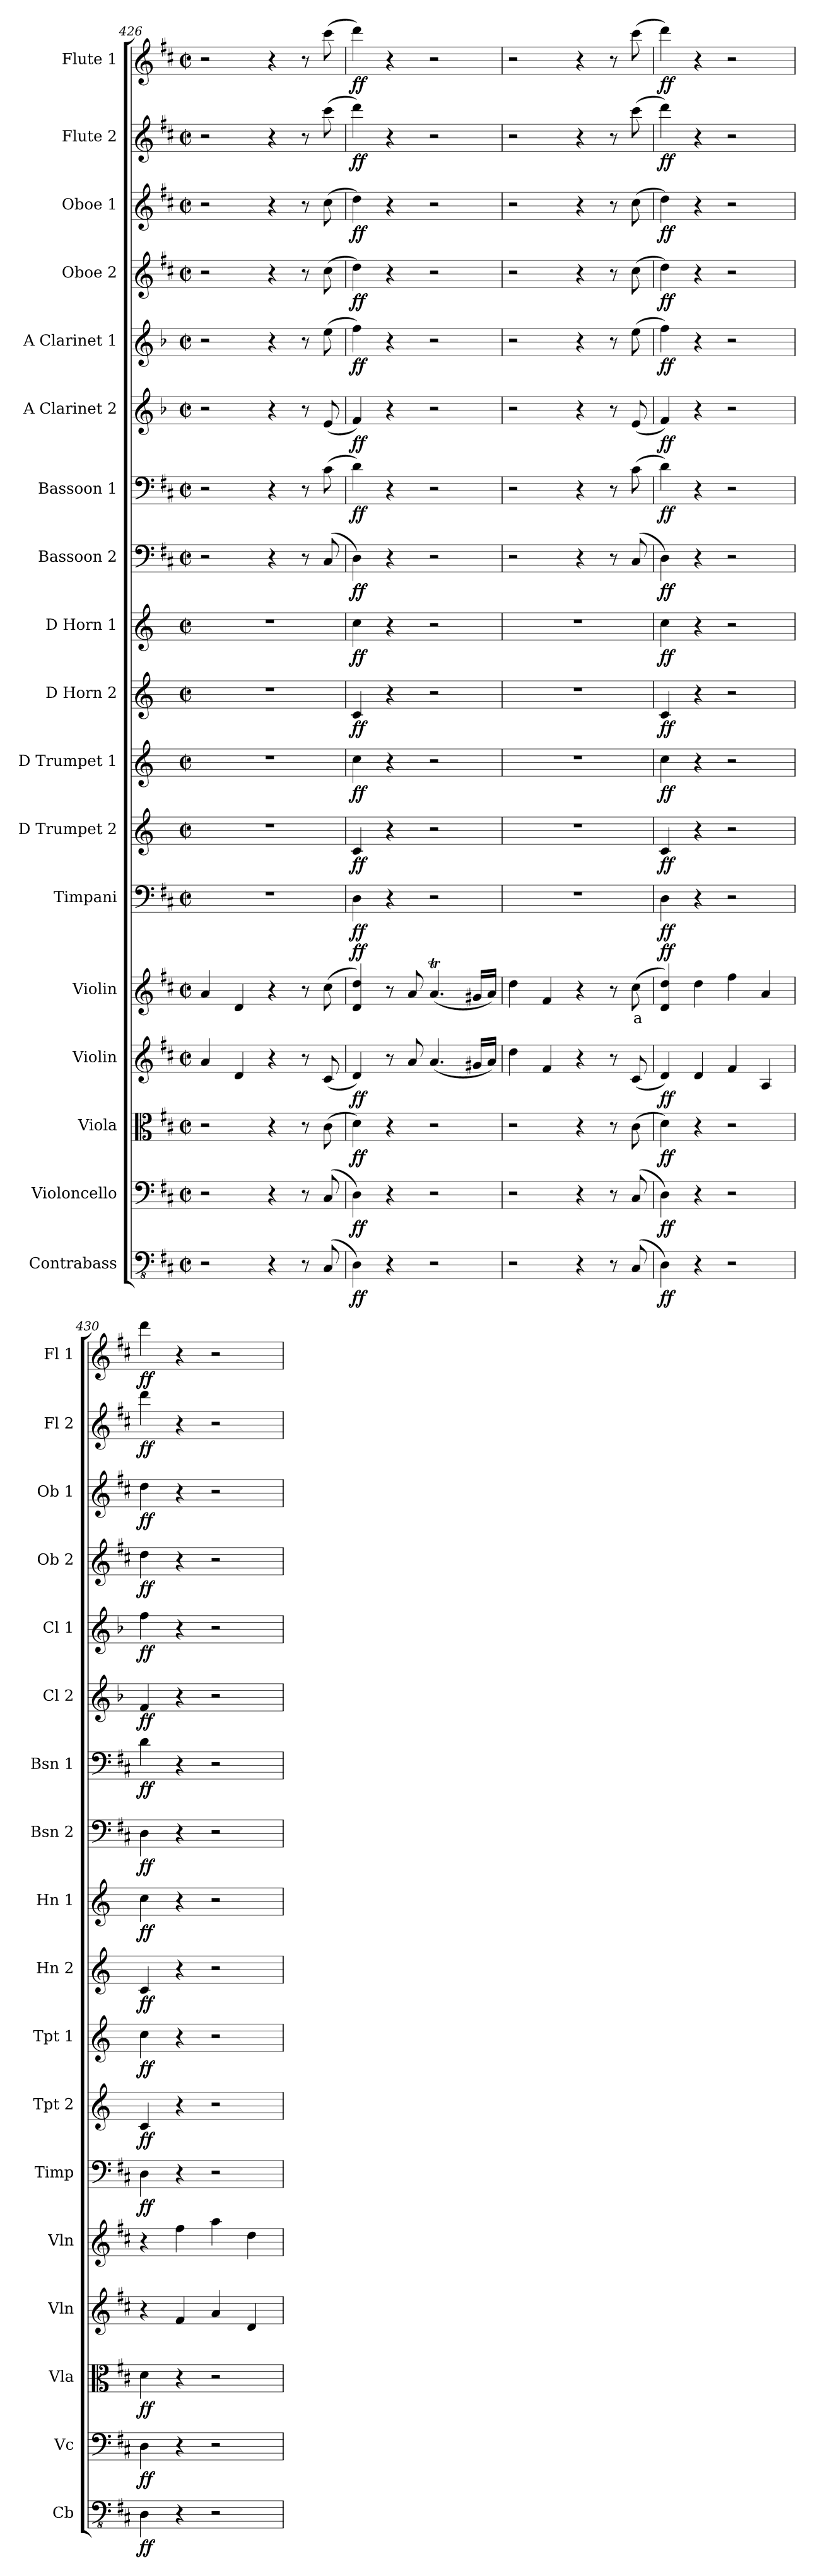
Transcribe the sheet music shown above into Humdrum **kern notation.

**kern	**dynam	**kern	**dynam	**kern	**dynam	**kern	**dynam	**kern	**text	**dynam	**kern	**dynam	**kern	**dynam	**kern	**dynam	**kern	**dynam	**kern	**dynam	**kern	**dynam	**kern	**dynam	**kern	**dynam	**kern	**dynam	**kern	**dynam	**kern	**dynam	**kern	**dynam	**kern	**dynam
*part18	*part18	*part17	*part17	*part16	*part16	*part15	*part15	*part14	*part14	*part14	*part13	*part13	*part12	*part12	*part11	*part11	*part10	*part10	*part9	*part9	*part8	*part8	*part7	*part7	*part6	*part6	*part5	*part5	*part4	*part4	*part3	*part3	*part2	*part2	*part1	*part1
*staff18	*staff18	*staff17	*staff17	*staff16	*staff16	*staff15	*staff15	*staff14	*staff14	*staff14	*staff13	*staff13	*staff12	*staff12	*staff11	*staff11	*staff10	*staff10	*staff9	*staff9	*staff8	*staff8	*staff7	*staff7	*staff6	*staff6	*staff5	*staff5	*staff4	*staff4	*staff3	*staff3	*staff2	*staff2	*staff1	*staff1
*I"Contrabass	*	*I"Violoncello	*	*I"Viola	*	*I"Violin	*	*I"Violin	*	*	*I"Timpani	*	*I"D Trumpet 2	*	*I"D Trumpet 1	*	*I"D Horn 2	*	*I"D Horn 1	*	*I"Bassoon 2	*	*I"Bassoon 1	*	*I"A Clarinet 2	*	*I"A Clarinet 1	*	*I"Oboe 2	*	*I"Oboe 1	*	*I"Flute 2	*	*I"Flute 1	*
*I'Cb	*	*I'Vc	*	*I'Vla	*	*I'Vln	*	*I'Vln	*	*	*I'Timp	*	*I'Tpt 2	*	*I'Tpt 1	*	*I'Hn 2	*	*I'Hn 1	*	*I'Bsn 2	*	*I'Bsn 1	*	*I'Cl 2	*	*I'Cl 1	*	*I'Ob 2	*	*I'Ob 1	*	*I'Fl 2	*	*I'Fl 1	*
!!LO:PB:g=z
*clefFv4	*	*clefF4	*	*clefC3	*	*clefG2	*	*clefG2	*	*	*clefF4	*	*clefG2	*	*clefG2	*	*clefG2	*	*clefG2	*	*clefF4	*	*clefF4	*	*clefG2	*	*clefG2	*	*clefG2	*	*clefG2	*	*clefG2	*	*clefG2	*
*	*	*	*	*	*	*	*	*	*	*	*	*	*ITrd-1c-2	*	*ITrd-1c-2	*	*ITrd6c10	*	*ITrd6c10	*	*	*	*	*	*ITrd2c3	*	*ITrd2c3	*	*	*	*	*	*	*	*	*
*k[f#c#]	*	*k[f#c#]	*	*k[f#c#]	*	*k[f#c#]	*	*k[f#c#]	*	*	*k[f#c#]	*	*k[f#c#]	*	*k[f#c#]	*	*k[f#c#]	*	*k[f#c#]	*	*k[f#c#]	*	*k[f#c#]	*	*k[f#c#]	*	*k[f#c#]	*	*k[f#c#]	*	*k[f#c#]	*	*k[f#c#]	*	*k[f#c#]	*
*M2/2	*	*M2/2	*	*M2/2	*	*M2/2	*	*M2/2	*	*	*M2/2	*	*M2/2	*	*M2/2	*	*M2/2	*	*M2/2	*	*M2/2	*	*M2/2	*	*M2/2	*	*M2/2	*	*M2/2	*	*M2/2	*	*M2/2	*	*M2/2	*
*met(c|)	*	*met(c|)	*	*met(c|)	*	*met(c|)	*	*met(c|)	*	*	*met(c|)	*	*met(c|)	*	*met(c|)	*	*met(c|)	*	*met(c|)	*	*met(c|)	*	*met(c|)	*	*met(c|)	*	*met(c|)	*	*met(c|)	*	*met(c|)	*	*met(c|)	*	*met(c|)	*
=426	=426	=426	=426	=426	=426	=426	=426	=426	=426	=426	=426	=426	=426	=426	=426	=426	=426	=426	=426	=426	=426	=426	=426	=426	=426	=426	=426	=426	=426	=426	=426	=426	=426	=426	=426	=426
2r	.	2r	.	2r	.	4a/	.	4a/	.	.	1r	.	1r	.	1r	.	1r	.	1r	.	2r	.	2r	.	2r	.	2r	.	2r	.	2r	.	2r	.	2r	.
.	.	.	.	.	.	4d/	.	4d/	.	.	.	.	.	.	.	.	.	.	.	.	.	.	.	.	.	.	.	.	.	.	.	.	.	.	.	.
4r	.	4r	.	4r	.	4r	.	4r	.	.	.	.	.	.	.	.	.	.	.	.	4r	.	4r	.	4r	.	4r	.	4r	.	4r	.	4r	.	4r	.
8r	.	8r	.	8r	.	8r	.	8r	.	.	.	.	.	.	.	.	.	.	.	.	8r	.	8r	.	8r	.	8r	.	8r	.	8r	.	8r	.	8r	.
(<8CC#/	.	(<8C#/	.	(>8c#\	.	(<8c#/	.	(>8cc#\	.	.	.	.	.	.	.	.	.	.	.	.	(<8C#/	.	(>8c#\	.	(<8c#/	.	(>8cc#\	.	(>8cc#\	.	(>8cc#\	.	(>8ccc#\	.	(>8ccc#\	.
=427	=427	=427	=427	=427	=427	=427	=427	=427	=427	=427	=427	=427	=427	=427	=427	=427	=427	=427	=427	=427	=427	=427	=427	=427	=427	=427	=427	=427	=427	=427	=427	=427	=427	=427	=427	=427
!	!LO:DY:b	!	!LO:DY:b	!	!LO:DY:b	!	!LO:DY:b	!	!	!LO:DY:b	!	!LO:DY:b	!	!LO:DY:b	!	!LO:DY:b	!	!LO:DY:b	!	!LO:DY:b	!	!LO:DY:b	!	!LO:DY:b	!	!LO:DY:b	!	!LO:DY:b	!	!LO:DY:b	!	!LO:DY:b	!	!LO:DY:b	!	!LO:DY:b
4DD\)	ff	4D\)	ff	4d\)	ff	4d/)	ff	4d/ 4dd/)	.	ff	4D\	ff	4d/	ff	4dd\	ff	4D/	ff	4d\	ff	4D\)	ff	4d\)	ff	4d/)	ff	4dd\)	ff	4dd\)	ff	4dd\)	ff	4ddd\)	ff	4ddd\)	ff
4r	.	4r	.	4r	.	8r	.	8r	.	.	4r	.	4r	.	4r	.	4r	.	4r	.	4r	.	4r	.	4r	.	4r	.	4r	.	4r	.	4r	.	4r	.
.	.	.	.	.	.	8a/	.	8a/	.	.	.	.	.	.	.	.	.	.	.	.	.	.	.	.	.	.	.	.	.	.	.	.	.	.	.	.
2r	.	2r	.	2r	.	(<4.a/	.	(<4.aT/	.	.	2r	.	2r	.	2r	.	2r	.	2r	.	2r	.	2r	.	2r	.	2r	.	2r	.	2r	.	2r	.	2r	.
.	.	.	.	.	.	16g#X/LL	.	16g#X/LL	.	.	.	.	.	.	.	.	.	.	.	.	.	.	.	.	.	.	.	.	.	.	.	.	.	.	.	.
.	.	.	.	.	.	16a/JJ)	.	16a/JJ)	.	.	.	.	.	.	.	.	.	.	.	.	.	.	.	.	.	.	.	.	.	.	.	.	.	.	.	.
=428	=428	=428	=428	=428	=428	=428	=428	=428	=428	=428	=428	=428	=428	=428	=428	=428	=428	=428	=428	=428	=428	=428	=428	=428	=428	=428	=428	=428	=428	=428	=428	=428	=428	=428	=428	=428
2r	.	2r	.	2r	.	4dd\	.	4dd\	.	.	1r	.	1r	.	1r	.	1r	.	1r	.	2r	.	2r	.	2r	.	2r	.	2r	.	2r	.	2r	.	2r	.
.	.	.	.	.	.	4f#/	.	4f#/	.	.	.	.	.	.	.	.	.	.	.	.	.	.	.	.	.	.	.	.	.	.	.	.	.	.	.	.
4r	.	4r	.	4r	.	4r	.	4r	.	.	.	.	.	.	.	.	.	.	.	.	4r	.	4r	.	4r	.	4r	.	4r	.	4r	.	4r	.	4r	.
8r	.	8r	.	8r	.	8r	.	8r	.	.	.	.	.	.	.	.	.	.	.	.	8r	.	8r	.	8r	.	8r	.	8r	.	8r	.	8r	.	8r	.
!	!	!	!	!	!	!	!	!	!LO:LY:b:color=#FF0000	!	!	!	!	!	!	!	!	!	!	!	!	!	!	!	!	!	!	!	!	!	!	!	!	!	!	!
(<8CC#/	.	(<8C#/	.	(>8c#\	.	(<8c#/	.	(>8cc#\	a	.	.	.	.	.	.	.	.	.	.	.	(<8C#/	.	(>8c#\	.	(<8c#/	.	(>8cc#\	.	(>8cc#\	.	(>8cc#\	.	(>8ccc#\	.	(>8ccc#\	.
=429	=429	=429	=429	=429	=429	=429	=429	=429	=429	=429	=429	=429	=429	=429	=429	=429	=429	=429	=429	=429	=429	=429	=429	=429	=429	=429	=429	=429	=429	=429	=429	=429	=429	=429	=429	=429
!	!LO:DY:b	!	!LO:DY:b	!	!LO:DY:b	!	!LO:DY:b	!	!	!LO:DY:b	!	!LO:DY:b	!	!LO:DY:b	!	!LO:DY:b	!	!LO:DY:b	!	!LO:DY:b	!	!LO:DY:b	!	!LO:DY:b	!	!LO:DY:b	!	!LO:DY:b	!	!LO:DY:b	!	!LO:DY:b	!	!LO:DY:b	!	!LO:DY:b
4DD\)	ff	4D\)	ff	4d\)	ff	4d/)	ff	4d/ 4dd/)	.	ff	4D\	ff	4d/	ff	4dd\	ff	4D/	ff	4d\	ff	4D\)	ff	4d\)	ff	4d/)	ff	4dd\)	ff	4dd\)	ff	4dd\)	ff	4ddd\)	ff	4ddd\)	ff
4r	.	4r	.	4r	.	4d/	.	4dd\	.	.	4r	.	4r	.	4r	.	4r	.	4r	.	4r	.	4r	.	4r	.	4r	.	4r	.	4r	.	4r	.	4r	.
2r	.	2r	.	2r	.	4f#/	.	4ff#\	.	.	2r	.	2r	.	2r	.	2r	.	2r	.	2r	.	2r	.	2r	.	2r	.	2r	.	2r	.	2r	.	2r	.
.	.	.	.	.	.	4A/	.	4a/	.	.	.	.	.	.	.	.	.	.	.	.	.	.	.	.	.	.	.	.	.	.	.	.	.	.	.	.
=430	=430	=430	=430	=430	=430	=430	=430	=430	=430	=430	=430	=430	=430	=430	=430	=430	=430	=430	=430	=430	=430	=430	=430	=430	=430	=430	=430	=430	=430	=430	=430	=430	=430	=430	=430	=430
!	!LO:DY:b	!	!LO:DY:b	!	!LO:DY:b	!	!	!	!	!	!	!LO:DY:b	!	!LO:DY:b	!	!LO:DY:b	!	!LO:DY:b	!	!LO:DY:b	!	!LO:DY:b	!	!LO:DY:b	!	!LO:DY:b	!	!LO:DY:b	!	!LO:DY:b	!	!LO:DY:b	!	!LO:DY:b	!	!LO:DY:b
4DD\	ff	4D\	ff	4d\	ff	4r	.	4r	.	.	4D\	ff	4d/	ff	4dd\	ff	4D/	ff	4d\	ff	4D\	ff	4d\	ff	4d/	ff	4dd\	ff	4dd\	ff	4dd\	ff	4ddd\	ff	4ddd\	ff
4r	.	4r	.	4r	.	4f#/	.	4ff#\	.	.	4r	.	4r	.	4r	.	4r	.	4r	.	4r	.	4r	.	4r	.	4r	.	4r	.	4r	.	4r	.	4r	.
2r	.	2r	.	2r	.	4a/	.	4aa\	.	.	2r	.	2r	.	2r	.	2r	.	2r	.	2r	.	2r	.	2r	.	2r	.	2r	.	2r	.	2r	.	2r	.
.	.	.	.	.	.	4d/	.	4dd\	.	.	.	.	.	.	.	.	.	.	.	.	.	.	.	.	.	.	.	.	.	.	.	.	.	.	.	.
=	=	=	=	=	=	=	=	=	=	=	=	=	=	=	=	=	=	=	=	=	=	=	=	=	=	=	=	=	=	=	=	=	=	=	=	=
*-	*-	*-	*-	*-	*-	*-	*-	*-	*-	*-	*-	*-	*-	*-	*-	*-	*-	*-	*-	*-	*-	*-	*-	*-	*-	*-	*-	*-	*-	*-	*-	*-	*-	*-	*-	*-
